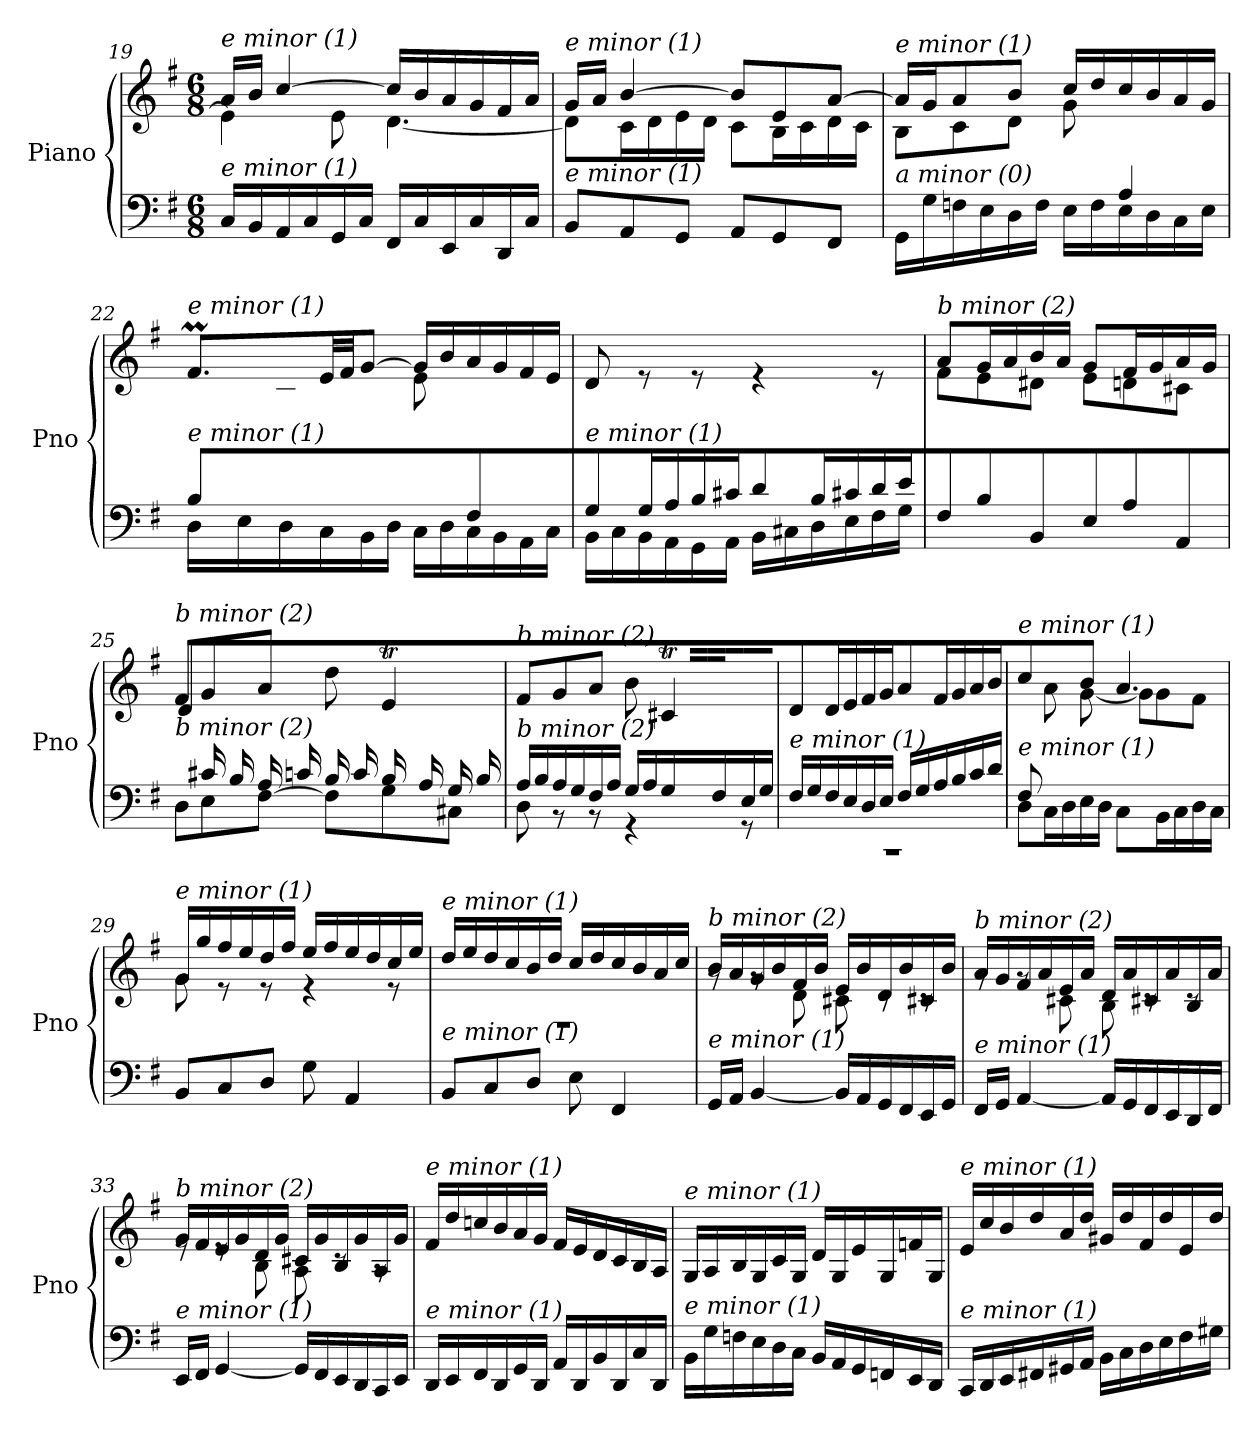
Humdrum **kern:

**kern	**kern
*part1	*part1
*staff2	*staff1
*I"Piano	*
*I'Pno	*
*clefF4	*clefG2
*k[f#]	*k[f#]
*M6/8	*M6/8
=19	=19
*	*^
!	!LO:TX:i:t=e minor (1)	!
!LO:TX:i:t=e minor (1)	!	!
16C/LL	16a/LL	4e\]
16BB/	16b/JJ	.
16AA/	[4cc/	.
16C/	.	.
16GG/	.	8e\
16C/JJ	.	.
16FF#/LL	16cc/LL]	[4.d\
16C/	16b/	.
16EE/	16a/	.
16C/	16g/	.
16DD/	16f#/	.
16C/JJ	16a/JJ	.
=20	=20	=20
!	!LO:TX:i:t=e minor (1)	!
!LO:TX:i:t=e minor (1)	!	!
8BB/L	16g/LL	8d\L]
.	16a/JJ	.
8AA/	[4b/	16c\L
.	.	16d\
8GG/J	.	16e\
.	.	16d\JJ
8AA/L	8b/L]	8c\L
8GG/	8e/	16B\L
.	.	16c\
8FF#/J	[8a/J	16d\
.	.	16c\JJ
=21	=21	=21
*^	*	*
!	!	!LO:TX:i:t=e minor (1)	!
!LO:TX:i:t=a minor (0)	!	!	!
2ryy	16GG\LL	16a/LL]	8B\L
.	16G\	16g/J	.
.	16Fn\	8a/	8c\
.	16E\	.	.
.	16D\	8b/J	8d\J
.	16F\JJ	.	.
.	16E\LL	16cc/LL	8g\
.	16F\	16dd/	.
4A/	16E\	16cc/	4ryy
.	16D\	16b/	.
.	16C\	16a/	.
.	16E\JJ	16g/JJ	.
!!LO:PB:g=z
=22	=22	=22	=22
*	*^	*	*^
!	!	!	!LO:TX:i:t=e minor (1)	!	!
!LO:TX:i:t=e minor (1)	!	!	!	!	!
8B/L	8.ryy	16D\LL	8.f#m/L	8ryy	32g!yy
.	.	.	.	.	32f#!yy
.	.	16E\	.	.	32g!yy
.	.	.	.	.	32f#!yy
4.ryy	.	16D\	.	8c\	32g!yy
.	.	.	.	.	32f#!yy
.	2ryy	16C\	32e/LL	.	2ryy
.	.	.	32f#/JJ	.	.
.	.	16BB\	[8g/J	8d\J	.
.	.	16D\JJ	.	.	.
.	.	16C\LL	16g/LL]	8e\	.
.	.	16D\	16b/	.	.
4F#/	.	16C\	16a/	4ryy	.
.	.	16BB\	16g/	.	.
.	.	16AA\	16f#/	.	.
.	16ryy	16C\JJ	16e/JJ	.	16ryy
=23	=23	=23	=23	=23	=23
!	!	!	!LO:TX:i:t=e minor (1)	!	!
!LO:TX:i:t=e minor (1)	!	!	!	!	!
*	*v	*v	*	*	*
*	*	*v	*v	*v
8G/L	16BB\LL	8d/
.	16C\	.
16G/L	16BB\	8re
16A/	16AA\	.
16B/	16GG\	8re
16c#X/JJ	16AA\JJ	.
8d/L	16BB\LL	4re
.	16C#X\	.
16B/L	16D\	.
16c#X/	16E\	.
16d/	16F#\	8re
16e/JJ	16G\JJ	.
=24	=24	=24
*	*	*^
!	!	!LO:TX:i:t=b minor (2)	!
!LO:TX:i:t=e minor (1)	!	!	!
*v	*v	*	*
8F#\L	8a/L	8f#\L
8B\	16g/L	8e\
.	16a/	.
8BB\J	16b/	8d#X\J
.	16a/JJ	.
8E\L	8g/L	8e\L
8A\	16f#/L	8dn\
.	16g/	.
8AA\J	16a/	8c#X\J
.	16g/JJ	.
=25	=25	=25
*^	*	*^
*	*^	*	*	*
!	!	!	!LO:TX:i:t=b minor (2)	!	!
!LO:TX:i:t=b minor (2)	!	!	!	!	!
2ryy	8ryy	8D\L	8f#/L	2ryy	8d\L
.	16c#X/L	8E\	8g/	.	2ryy
.	16B/	.	.	.	.
.	16A/	[8F#\J	8a/J	.	.
.	16cn/JJ	.	.	.	.
.	16B/LL	8F#\L]	8dd\	.	.
.	16c/	.	.	.	.
4ryy	16B/	8G\	4eT/	32f#!yy	.
.	.	.	.	32e!yy	.
.	16A/	.	.	32f#!yy	.
.	.	.	.	[16.e!yy	.
.	16G/	8C#X\J	.	.	8ryy
.	16B/JJ	.	.	16e!yy]	.
*	*	*	*	*v	*v
!!LO:LB:g=z
=26	=26	=26	=26	=26
!	!	!	!LO:TX:i:t=b minor (2)	!
!LO:TX:i:t=b minor (2)	!	!	!	!
2ryy	16A/LL	8D\	8f#/L	2ryy
.	16B/	.	.	.
.	16A/	8r	8g/	.
.	16G/	.	.	.
.	16F#/	8r	8a/J	.
.	16A/JJ	.	.	.
.	16G/LL	4r	8b\	.
.	16A/	.	.	.
4ryy	16G/	.	4c#Xt/	32d!yy
.	.	.	.	32c#!yy
.	16F#/	.	.	32d!yy
.	.	.	.	[16.c#!yy
.	16E/	8r	.	.
.	16G/JJ	.	.	16c#!yy]
*	*v	*v	*	*
=27	=27	=27	=27
!	!	!LO:TX:i:t=b minor (2)	!
!LO:TX:i:t=e minor (1)	!	!	!
*	*	*v	*v
2.rCC	16F#/LL	8d/L
.	16G/	.
.	16F#/	16d/L
.	16E/	16e/
.	16D/	16f#/
.	16E/JJ	16g/JJ
.	16F#/LL	8a/L
.	16G/	.
.	16A/	16f#/L
.	16B/	16g/
.	16c/	16a/
.	16d/JJ	16b/JJ
=28	=28	=28
*	*	*^
!	!	!LO:TX:i:t=e minor (1)	!
!LO:TX:i:t=e minor (1)	!	!	!
8F#/L	8D\L	4cc/	8ryy
2ryy	16C\L	.	8a\
.	16D\	.	.
.	16E\	8b/	[8g\J
.	16D\JJ	.	.
.	8C\L	4.a/	8g\L]
.	16BB\L	.	8g\
.	16C\	.	.
8ryy	16D\	.	8f#\J
.	16C\JJ	.	.
=29	=29	=29	=29
!	!	!LO:TX:i:t=e minor (1)	!
!LO:TX:i:t=e minor (1)	!	!	!
*v	*v	*	*
8BB/L	16g/LL	8g\
.	16gg/	.
8C/	16ff#/	8r
.	16ee/	.
8D/J	16dd/	8r
.	16ff#/JJ	.
8G\	16ee/LL	4r
.	16ff#/	.
4AA/	16ee/	.
.	16dd/	.
.	16cc/	8r
.	16ee/JJ	.
!!LO:LB:g=z	!!
=30	=30	=30
!	!LO:TX:i:t=e minor (1)	!
!LO:TX:i:t=e minor (1)	!	!
8BB/L	2.rF	16dd/LL
.	.	16ee/
8C/	.	16dd/
.	.	16cc/
8D/J	.	16b/
.	.	16dd/JJ
8E\	.	16cc/LL
.	.	16dd/
4FF#/	.	16cc/
.	.	16b/
.	.	16a/
.	.	16cc/JJ
=31	=31	=31
!	!LO:TX:i:t=b minor (2)	!
!LO:TX:i:t=e minor (1)	!	!
16GG/LL	16b/LL	8rg
16AA/JJ	16a/	.
[4BB/	16g/	8rg
.	16b/	.
.	16f#/	8d\
.	16b/JJ	.
16BB/LL]	16e/LL	8c#X\
16AA/	16b/	.
16GG/	16d/	8rc
16FF#/	16b/	.
16EE/	16c#X/	8rc
16GG/JJ	16b/JJ	.
=32	=32	=32
!	!LO:TX:i:t=b minor (2)	!
!LO:TX:i:t=e minor (1)	!	!
16FF#/LL	16a/LL	8rg
16GG/JJ	16g/	.
[4AA/	16f#/	8rg
.	16a/	.
.	16e/	8c#X\
.	16a/JJ	.
16AA/LL]	16d/LL	8B\
16GG/	16a/	.
16FF#/	16c#X/	8rc
16EE/	16a/	.
16DD/	16B/	8rc
16FF#/JJ	16a/JJ	.
=33	=33	=33
!	!LO:TX:i:t=b minor (2)	!
!LO:TX:i:t=e minor (1)	!	!
16EE/LL	16g/LL	8re
16FF#/JJ	16f#/	.
[4GG/	16e/	8re
.	16g/	.
.	16d/	8B\
.	16g/JJ	.
16GG/LL]	16c#X/LL	8A\
16FF#/	16g/	.
16EE/	16B/	8rc
16DD/	16g/	.
16CC/	16A/	8rA
16EE/JJ	16g/JJ	.
*	*v	*v
!!LO:LB:g=z
=34	=34
!	!LO:TX:i:t=e minor (1)
!LO:TX:i:t=e minor (1)	!
16DD/LL	16f#/LL
16EE/	16dd/
16FF#/	16ccn/
16DD/	16b/
16GG/	16a/
16DD/JJ	16g/JJ
16AA/LL	16f#/LL
16DD/	16e/
16BB/	16d/
16DD/	16c/
16C/	16B/
16DD/JJ	16A/JJ
=35	=35
!	!LO:TX:i:t=e minor (1)
!LO:TX:i:t=e minor (1)	!
16BB\LL	16G/LL
16G\	16A/
16Fn\	16B/
16E\	16G/
16D\	16c/
16C\JJ	16G/JJ
16BB/LL	16d/LL
16AA/	16G/
16GG/	16e/
16FFn/	16G/
16EE/	16fn/
16DD/JJ	16G/JJ
=36	=36
!	!LO:TX:i:t=e minor (1)
!LO:TX:i:t=e minor (1)	!
16CC/LL	16e/LL
16DD/	16cc/
16EE/	16b/
16FF#X/	16dd/
16GG#X/	16a/
16AA/JJ	16dd/JJ
16BB\LL	16g#X/LL
16C\	16dd/
16D\	16f#/
16E\	16dd/
16F#\	16e/
16G#X\JJ	16dd/JJ
=	=
*-	*-
